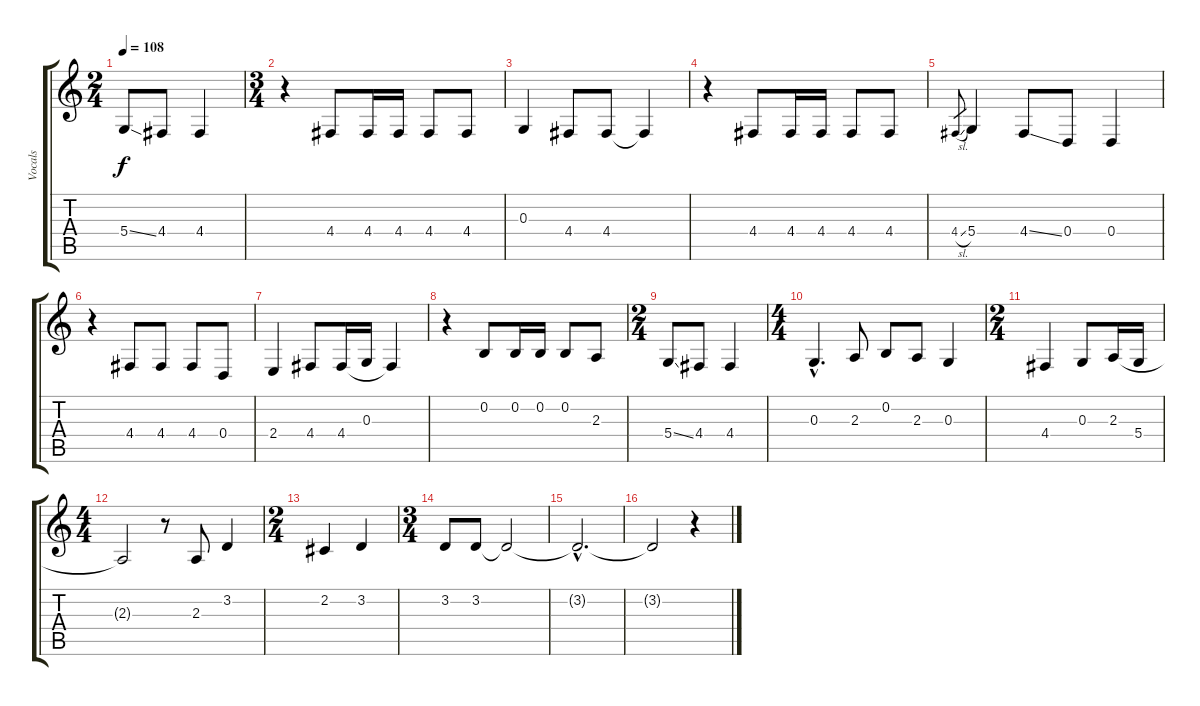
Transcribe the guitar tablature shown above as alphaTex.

\track ("Vocals" "Vocals") {instrument oboe}
\staff {score tabs}
\tuning (E4 B3 G3 D3 A2 E2) {hide}
\ts (2 4)
\tempo 108
\clef g2
\ks c
5.4{ss}.8{dy f} 4.4.8 4.4.4 |
\ts (3 4)
r.4 4.4.8 4.4.16 4.4.16 4.4.8 4.4.8 |
0.3.4 4.4.8 4.4.8 4.4{t}.4 |
r.4 4.4.8 4.4.16 4.4.16 4.4.8 4.4.8 |
4.4{sl}.8{gr} 5.4.4 4.4{ss}.8 0.4.8 0.4.4 |
r.4 4.4.8 4.4.8 4.4.8 0.4.8 |
2.4.4 4.4.8 4.4.16 0.3.16 4.4{t}.4 |
r.4 0.2.8 0.2.16 0.2.16 0.2.8 2.3.8 |
\ts (2 4)
5.4{ss}.8 4.4.8 4.4.4 |
\ts (4 4)
0.3{hac}.4{d} 2.3.8 0.2.8 2.3.8 0.3.4 |
\ts (2 4)
4.4.4 0.3.8 2.3.16 5.4.16 |
\ts (4 4)
2.3{t}.2 r.8 2.3.8 3.2.4 |
\ts (2 4)
2.2.4 3.2.4 |
\ts (3 4)
3.2.8 3.2.8 3.2{t}.2 |
3.2{hac t}.2{d} |
3.2{t}.2 r.4
